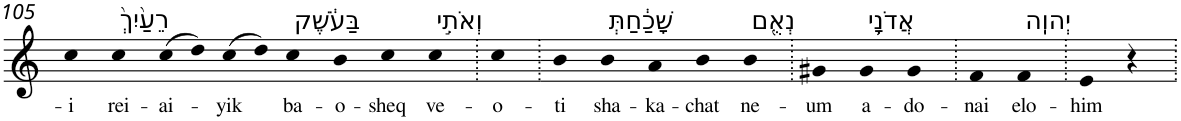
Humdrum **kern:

**kern	**text
*part1	*part1
*staff1	*staff1
*I"Piano	*
*I'Pno	*
!!LO:PB:g=z
*clefG2	*
*k[]	*
=105	=105
!	!LO:LY:b
4cc	-i
!LO:TX:a:t=רֵעַ֙יִךְ֙	!
!	!LO:LY:b
4cc	rei-
!	!LO:LY:b
(>8cc	-ai-
8dd)	.
!	!LO:LY:b
(>8cc	-yik
8dd)	.
!LO:TX:a:t=בַּעֹ֔שֶׁק	!
!	!LO:LY:b
4cc	ba-
!	!LO:LY:b
4b	-o-
!	!LO:LY:b
4cc	-sheq
!LO:TX:a:t=וְאֹתִ֣י	!
!	!LO:LY:b
4cc	ve-
=106.	=106.
!	!LO:LY:b
4cc	-o-
=107.	=107.
!	!LO:LY:b
4b	-ti
!LO:TX:a:t=שָׁכַ֔חַתְּ	!
!	!LO:LY:b
4b	sha-
!	!LO:LY:b
4a	-ka-
!	!LO:LY:b
4b	-chat
!LO:TX:a:t=נְאֻ֖ם	!
!	!LO:LY:b
4b	ne-
=108.	=108.
!	!LO:LY:b
4g#X	-um
!LO:TX:a:t=אֲדֹנָ֥י	!
!	!LO:LY:b
4g#	a-
!	!LO:LY:b
4g#	-do-
=109.	=109.
!	!LO:LY:b
4f	-nai
!LO:TX:a:t=יְהוִֽה	!
!	!LO:LY:b
4f	elo-
=110.	=110.
!	!LO:LY:b
4e	-him
4r	.
=.	=.
*-	*-
